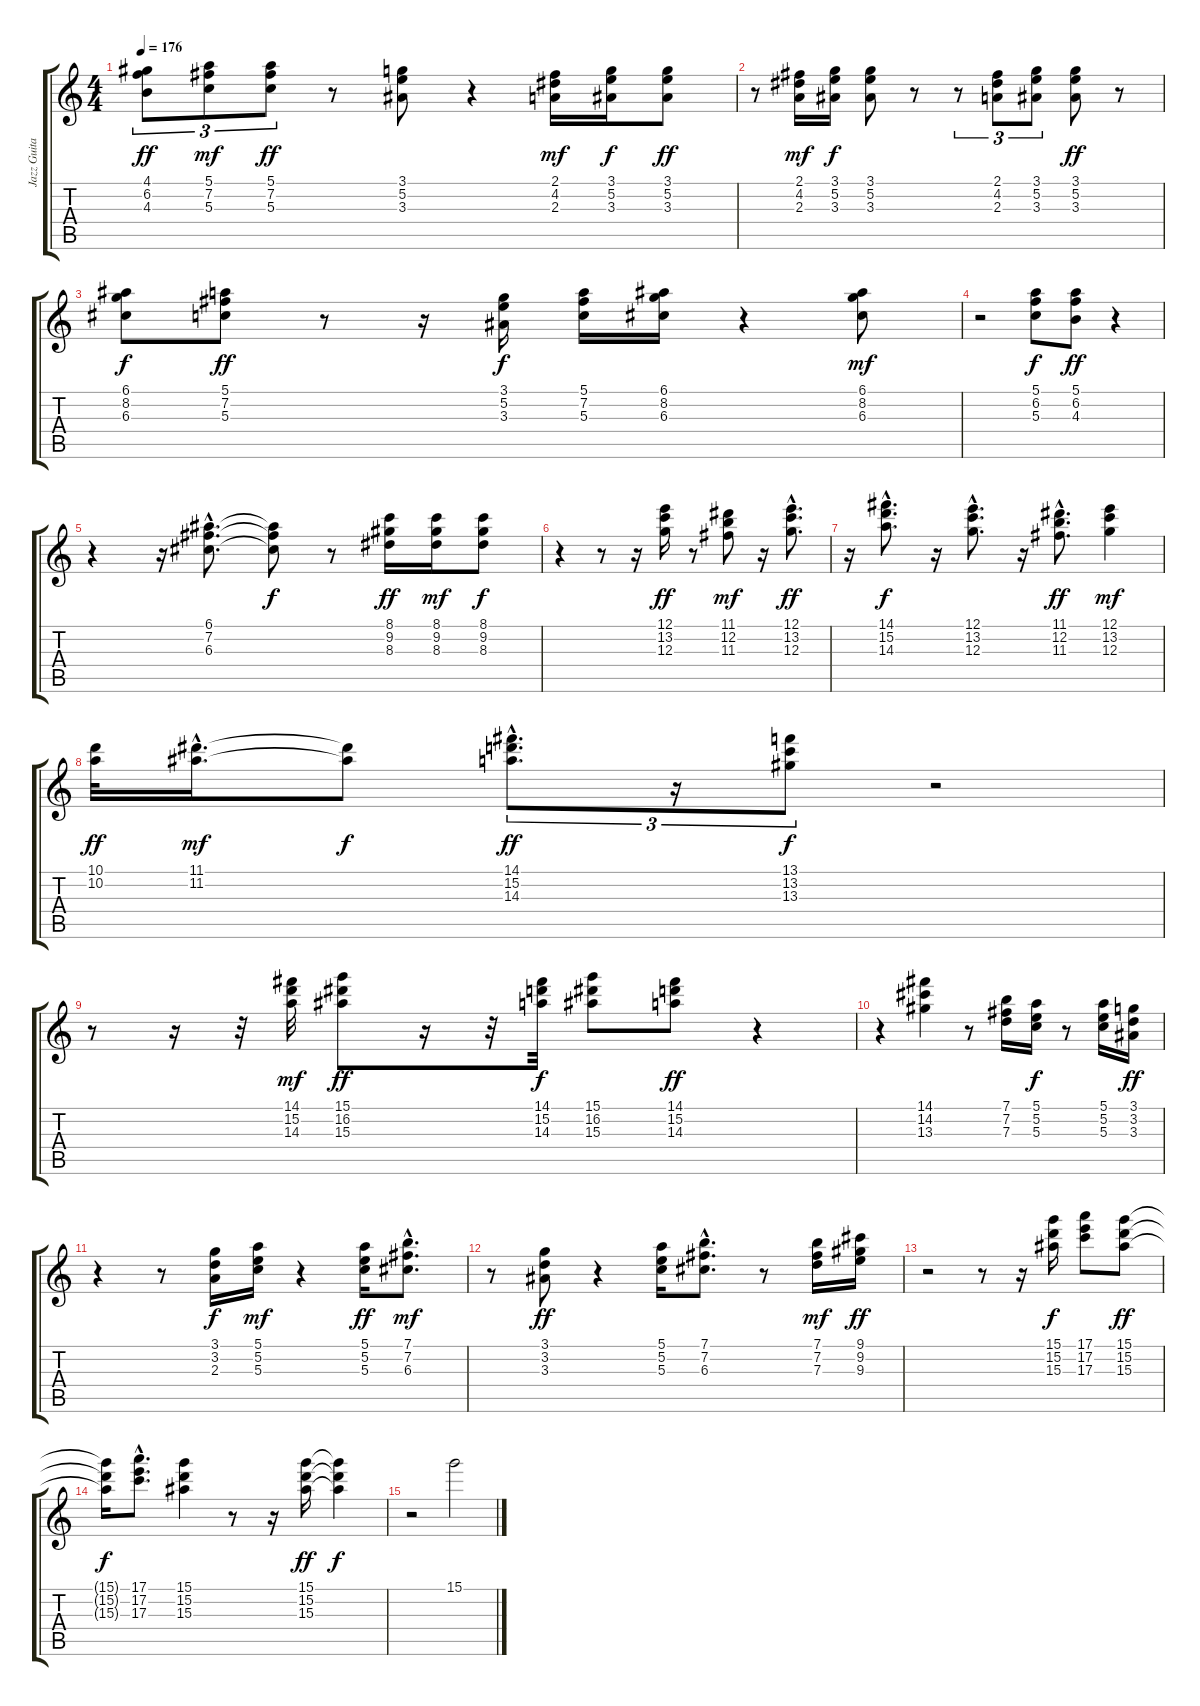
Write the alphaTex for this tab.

\track ("Jazz Guitar" "Jazz Guita") {instrument electricguitarjazz}
\staff {score tabs}
\tuning (E4 B3 G3 D3 A2 E2) {hide}
\ts (4 4)
\tempo 176
\clef g2
\ks c
(4.1 6.2 4.3).8{tu (3 2) dy ff} (5.1 7.2 5.3).8{tu (3 2) dy mf} (5.1 7.2 5.3).8{tu (3 2) dy ff} r.8 (3.1 5.2 3.3).8 r.4 (2.1 4.2 2.3).16{dy mf} (3.1 5.2 3.3).16{dy f} (3.1 5.2 3.3).8{dy ff} |
r.8 (2.1 4.2 2.3).16{dy mf} (3.1 5.2 3.3).16{dy f} (3.1 5.2 3.3).8 r.8 r.8{tu (3 2)} (2.1 4.2 2.3).8{tu (3 2)} (3.1 5.2 3.3).8{tu (3 2)} (3.1 5.2 3.3).8{dy ff} r.8 |
(6.1 8.2 6.3).8{dy f} (5.1 7.2 5.3).8{dy ff} r.8 r.16 (3.1 5.2 3.3).16{dy f} (5.1 7.2 5.3).16 (6.1 8.2 6.3).16 r.4 (6.1 8.2 6.3).8{dy mf} |
r.2 (5.1 6.2 5.3).8{dy f} (5.1 6.2 4.3).8{dy ff} r.4 |
r.4 r.16 (6.1{hac} 7.2{hac} 6.3{hac}).8{d} (6.1{t} 7.2{t} 6.3{t}).8{dy f} r.8 (8.1 9.2 8.3).16{dy ff} (8.1 9.2 8.3).16{dy mf} (8.1 9.2 8.3).8{dy f} |
r.4 r.8 r.16 (12.1 13.2 12.3).16{dy ff} r.8 (11.1 12.2 11.3).8{dy mf} r.16 (12.1{hac} 13.2{hac} 12.3{hac}).8{d dy ff} |
r.16 (14.1 15.2{hac} 14.3).8{d dy f} r.16 (12.1{hac} 13.2{hac} 12.3{hac}).8{d} r.16 (11.1{hac} 12.2{hac} 11.3{hac}).8{d dy ff} (12.1 13.2 12.3).4{dy mf} |
(10.1 10.2).32{dy ff} (11.1{hac} 11.2{hac}).16{d dy mf} (11.1{t} 11.2{t}).8{dy f} (14.1{hac} 15.2{hac} 14.3{hac}).8{d tu (3 2) dy ff} r.16{tu (3 2)} (13.1 13.2 13.3).8{tu (3 2) dy f} r.2 |
r.8 r.16 r.32 (14.1 15.2 14.3).32{dy mf} (15.1 16.2 15.3).8{dy ff} r.16 r.32 (14.1 15.2 14.3).32{dy f} (15.1 16.2 15.3).8 (14.1 15.2 14.3).8{dy ff} r.4 |
r.4 (14.1 14.2 13.3).4 r.8 (7.1 7.2 7.3).16 (5.1 5.2 5.3).16{dy f} r.8 (5.1 5.2 5.3).16 (3.1 3.2 3.3).16{dy ff} |
r.4 r.8 (3.1 3.2 2.3).16{dy f} (5.1 5.2 5.3).16{dy mf} r.4 (5.1 5.2 5.3).16{dy ff} (7.1{hac} 7.2{hac} 6.3{hac}).8{d dy mf} |
r.8 (3.1 3.2 3.3).8{dy ff} r.4 (5.1 5.2 5.3).16 (7.1{hac} 7.2{hac} 6.3{hac}).8{d} r.8 (7.1 7.2 7.3).16{dy mf} (9.1 9.2 9.3).16{dy ff} |
r.2 r.8 r.16 (15.1 15.2 15.3).16{dy f} (17.1 17.2 17.3).8 (15.1 15.2 15.3).8{dy ff} |
(15.1{t} 15.2{t} 15.3{t}).16{dy f} (17.1{hac} 17.2{hac} 17.3{hac}).8{d} (15.1 15.2 15.3).4 r.8 r.16 (15.1 15.2 15.3).16{dy ff} (15.1{t} 15.2{t} 15.3{t}).4{dy f} |
r.2 15.1.2
